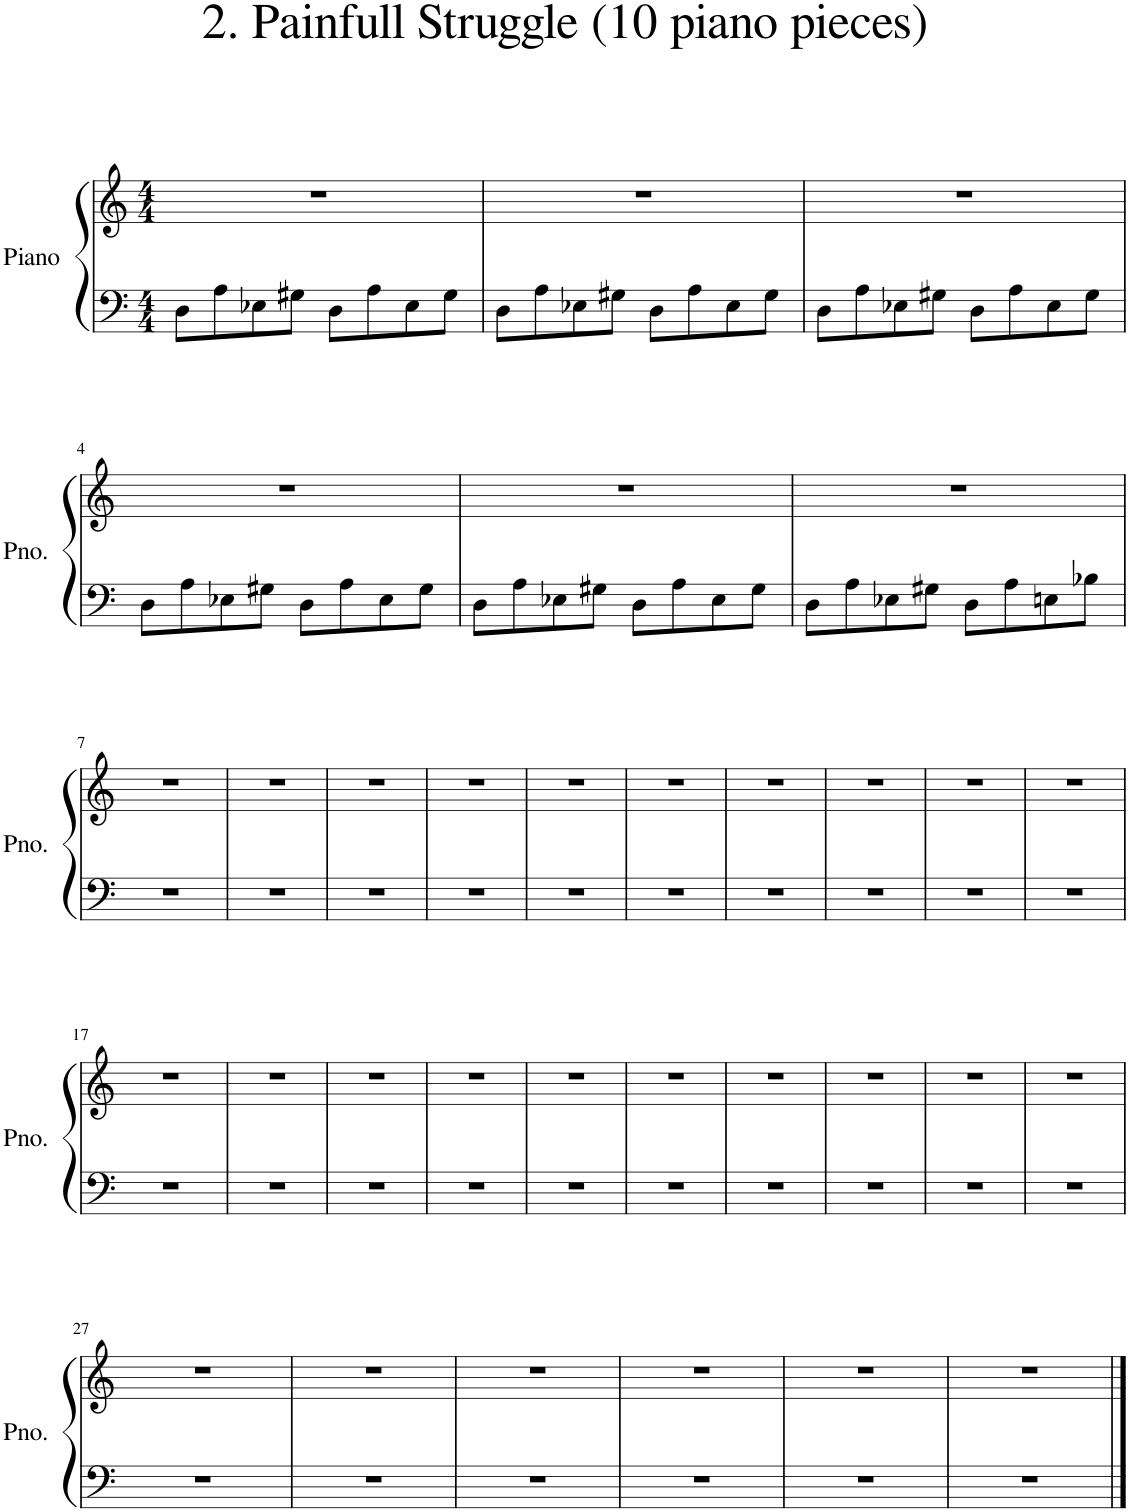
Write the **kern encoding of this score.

**kern	**kern
*part1	*part1
*staff2	*staff1
*I"Piano	*
*I'Pno.	*
*clefF4	*clefG2
*k[]	*k[]
*M4/4	*M4/4
=1	=1
8D\L	1r
8A\	.
8E-X\	.
8G#X\J	.
8D\L	.
8A\	.
8E-\	.
8G#\J	.
=2	=2
8D\L	1r
8A\	.
8E-X\	.
8G#X\J	.
8D\L	.
8A\	.
8E-\	.
8G#\J	.
=3	=3
8D\L	1r
8A\	.
8E-X\	.
8G#X\J	.
8D\L	.
8A\	.
8E-\	.
8G#\J	.
!!LO:LB:g=z
=4	=4
8D\L	1r
8A\	.
8E-X\	.
8G#X\J	.
8D\L	.
8A\	.
8E-\	.
8G#\J	.
=5	=5
8D\L	1r
8A\	.
8E-X\	.
8G#X\J	.
8D\L	.
8A\	.
8E-\	.
8G#\J	.
=6	=6
8D\L	1r
8A\	.
8E-X\	.
8G#X\J	.
8D\L	.
8A\	.
8En\	.
8B-X\J	.
!!LO:LB:g=z
=7	=7
1r	1r
=8	=8
1r	1r
=9	=9
1r	1r
=10	=10
1r	1r
=11	=11
1r	1r
=12	=12
1r	1r
=13	=13
1r	1r
=14	=14
1r	1r
=15	=15
1r	1r
=16	=16
1r	1r
!!LO:LB:g=z
=17	=17
1r	1r
=18	=18
1r	1r
=19	=19
1r	1r
=20	=20
1r	1r
=21	=21
1r	1r
=22	=22
1r	1r
=23	=23
1r	1r
=24	=24
1r	1r
=25	=25
1r	1r
=26	=26
1r	1r
!!LO:LB:g=z
=27	=27
1r	1r
=28	=28
1r	1r
=29	=29
1r	1r
=30	=30
1r	1r
=31	=31
1r	1r
=32	=32
1r	1r
==	==
*-	*-
